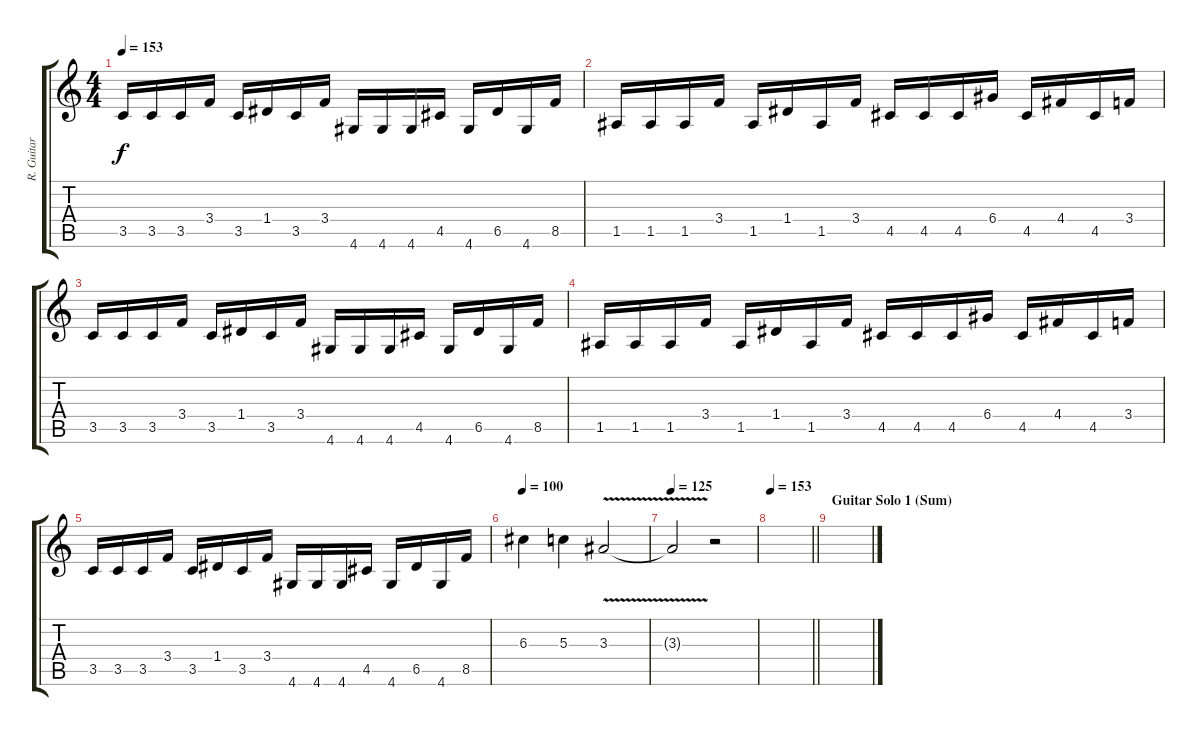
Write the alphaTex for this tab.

\track ("R. Guitar 2" "R. Guitar ") {instrument distortionguitar}
\staff {score tabs}
\tuning (E4 B3 G3 D3 A2 E2) {hide}
\ts (4 4)
\tempo 153
\clef g2
\ks c
3.5.16{dy f} 3.5.16 3.5.16 3.4.16 3.5.16 1.4.16 3.5.16 3.4.16 4.6.16 4.6.16 4.6.16 4.5.16 4.6.16 6.5.16 4.6.16 8.5.16 |
1.5.16{volume 12} 1.5.16 1.5.16 3.4.16 1.5.16 1.4.16 1.5.16 3.4.16 4.5.16 4.5.16 4.5.16 6.4.16 4.5.16 4.4.16 4.5.16 3.4.16 |
3.5.16 3.5.16 3.5.16 3.4.16 3.5.16 1.4.16 3.5.16 3.4.16 4.6.16 4.6.16 4.6.16 4.5.16 4.6.16 6.5.16 4.6.16 8.5.16 |
1.5.16 1.5.16 1.5.16 3.4.16 1.5.16 1.4.16 1.5.16 3.4.16 4.5.16 4.5.16 4.5.16 6.4.16 4.5.16 4.4.16 4.5.16 3.4.16 |
3.5.16 3.5.16 3.5.16 3.4.16 3.5.16 1.4.16 3.5.16 3.4.16 4.6.16 4.6.16 4.6.16 4.5.16 4.6.16 6.5.16 4.6.16 8.5.16 |
\tempo 100
6.3.4 5.3.4 3.3{v}.2 |
\tempo 125
3.3{t}.2 r.2 |
\tempo 153
\barLineRight lightlight
|
\section ("" "Guitar Solo 1 (Sum)")
